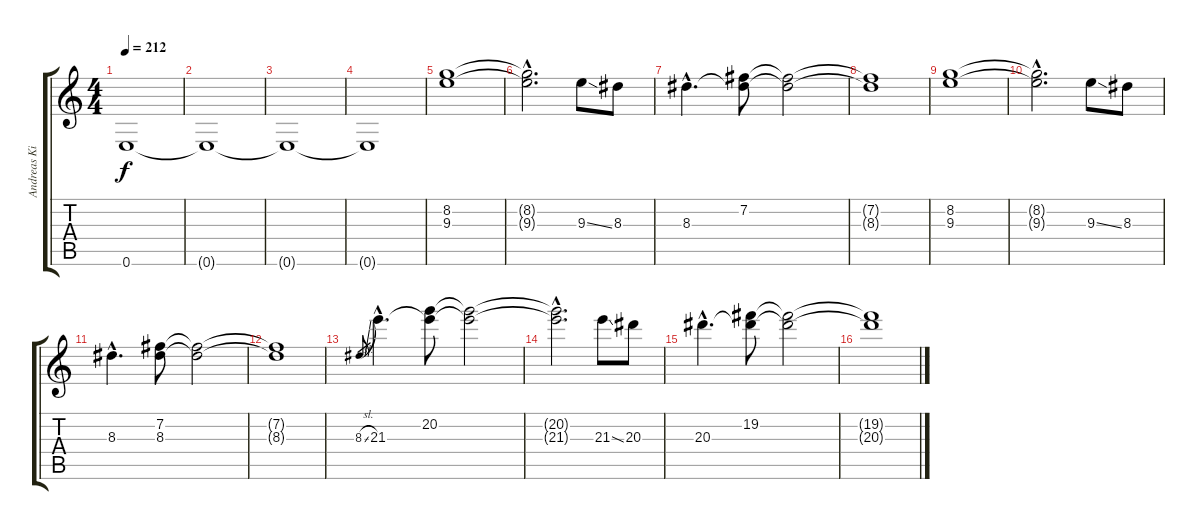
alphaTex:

\track ("Andreas Kisser" "Andreas Ki") {instrument distortionguitar}
\staff {score tabs}
\tuning (E4 B3 G3 D3 A2 E2) {hide}
\ts (4 4)
\tempo 212
\clef g2
\ks c
0.6.1{dy f} |
0.6{t}.1 |
0.6{t}.1 |
0.6{t}.1 |
(8.2 9.3).1 |
(8.2{hac t} 9.3{hac t}).2{d} 9.3{ss}.8 8.3.8 |
8.3{hac}.4{d} (7.2 8.3{t}).8 (7.2{t} 8.3{t}).2 |
(7.2{t} 8.3{t}).1 |
(8.2 9.3).1 |
(8.2{hac t} 9.3{hac t}).2{d} 9.3{ss}.8 8.3.8 |
8.3{hac}.4{d} (7.2 8.3).8 (7.2{t} 8.3{t}).2 |
(7.2{t} 8.3{t}).1 |
8.3{sl}.8{gr} 21.3{hac}.4{d} (20.2 21.3{t}).8 (20.2{t} 21.3{t}).2 |
(20.2{hac t} 21.3{hac t}).2{d} 21.3{ss}.8 20.3.8 |
20.3{hac}.4{d} (19.2 20.3{t}).8 (19.2{t} 20.3{t}).2 |
(19.2{t} 20.3{t}).1
